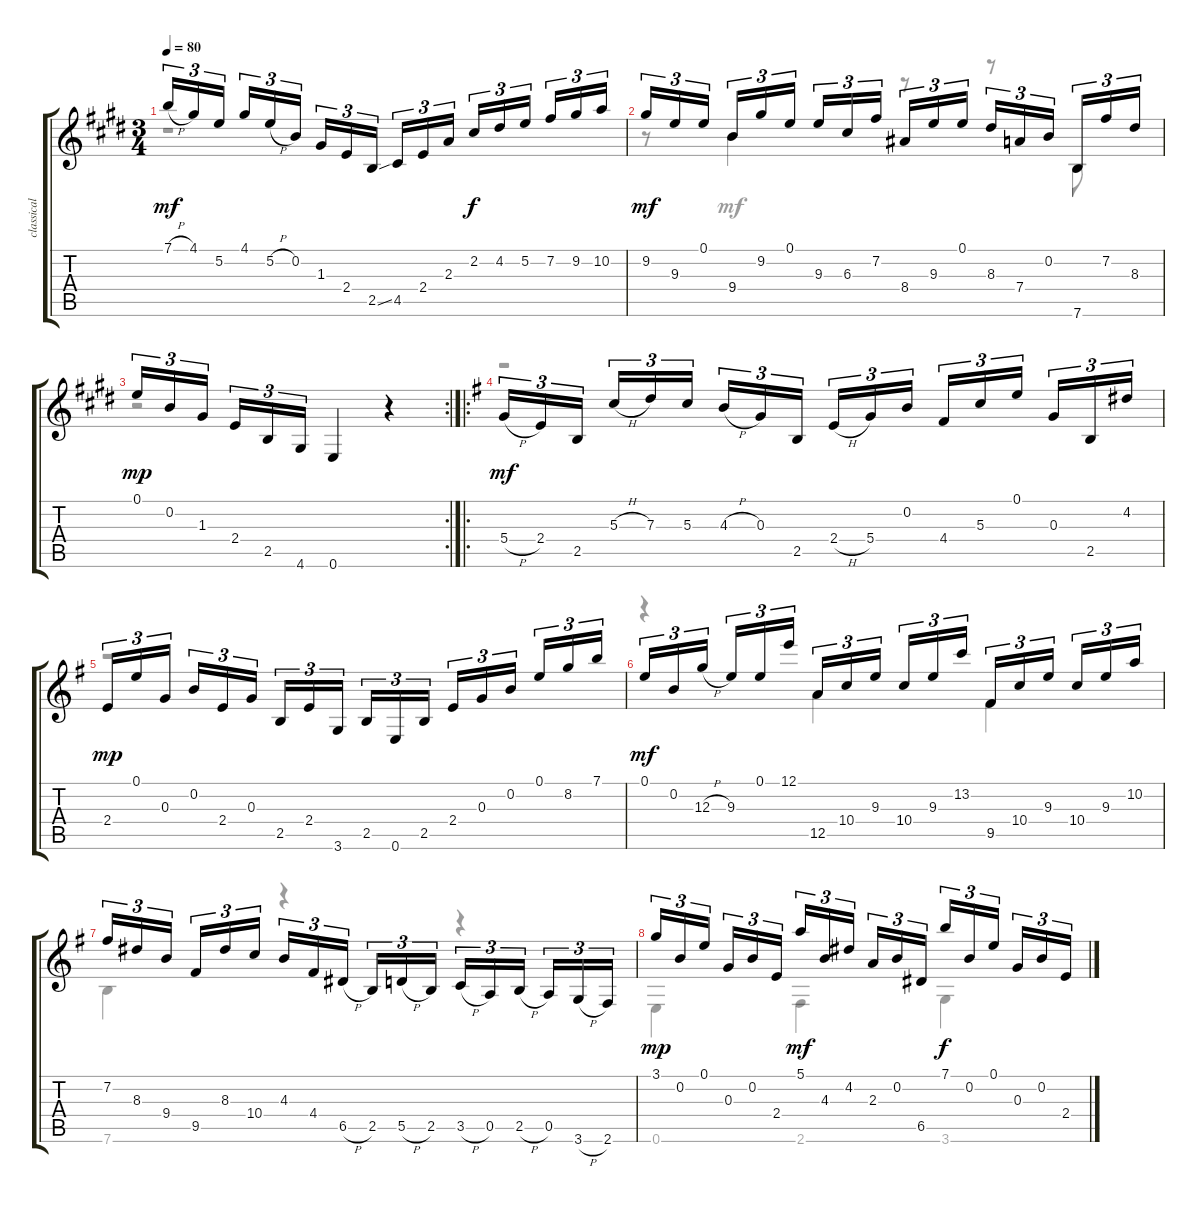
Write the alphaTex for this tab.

\track ("classical guitar" "classical ") {instrument acousticguitarnylon}
\staff {score tabs}
\tuning (E4 B3 G3 D3 A2 E2) {hide}
\voice
\ts (3 4)
\tempo 80
\clef g2
\ks c#minor
7.1{h}.16{tu (3 2) dy mf} 4.1.16{tu (3 2)} 5.2.16{tu (3 2) beam splitsecondary} 4.1.16{tu (3 2)} 5.2{h}.16{tu (3 2)} 0.2.16{tu (3 2)} 1.3.16{tu (3 2)} 2.4.16{tu (3 2)} 2.5{ss}.16{tu (3 2) beam splitsecondary} 4.5.16{tu (3 2)} 2.4.16{tu (3 2)} 2.3.16{tu (3 2)} 2.2.16{tu (3 2) dy f} 4.2.16{tu (3 2)} 5.2.16{tu (3 2) beam splitsecondary} 7.2.16{tu (3 2)} 9.2.16{tu (3 2)} 10.2.16{tu (3 2)} |
\ks e
9.2.16{tu (3 2) dy mf} 9.3.16{tu (3 2)} 0.1.16{tu (3 2) beam splitsecondary} 9.4.16{tu (3 2)} 9.2.16{tu (3 2)} 0.1.16{tu (3 2)} 9.3.16{tu (3 2)} 6.3.16{tu (3 2)} 7.2.16{tu (3 2) beam splitsecondary} 8.4.16{tu (3 2)} 9.3.16{tu (3 2)} 0.1.16{tu (3 2)} 8.3.16{tu (3 2)} 7.4.16{tu (3 2)} 0.2.16{tu (3 2) beam splitsecondary} 7.6.16{tu (3 2)} 7.2.16{tu (3 2)} 8.3.16{tu (3 2)} |
\rc 2
\ks c#minor
0.1.16{tu (3 2) dy mp} 0.2.16{tu (3 2)} 1.3.16{tu (3 2) beam splitsecondary} 2.4.16{tu (3 2)} 2.5.16{tu (3 2)} 4.6.16{tu (3 2)} 0.6.4 r.4 |
\ro
\ks g
5.4{h}.16{tu (3 2) dy mf} 2.4.16{tu (3 2)} 2.5.16{tu (3 2) beam splitsecondary} 5.3{h}.16{tu (3 2)} 7.3.16{tu (3 2)} 5.3.16{tu (3 2)} 4.3{h}.16{tu (3 2)} 0.3.16{tu (3 2)} 2.5.16{tu (3 2) beam splitsecondary} 2.4{h}.16{tu (3 2)} 5.4.16{tu (3 2)} 0.2.16{tu (3 2)} 4.4.16{tu (3 2)} 5.3.16{tu (3 2)} 0.1.16{tu (3 2) beam splitsecondary} 0.3.16{tu (3 2)} 2.5.16{tu (3 2)} 4.2.16{tu (3 2)} |
2.4.16{tu (3 2) dy mp} 0.1.16{tu (3 2)} 0.3.16{tu (3 2) beam splitsecondary} 0.2.16{tu (3 2)} 2.4.16{tu (3 2)} 0.3.16{tu (3 2)} 2.5.16{tu (3 2)} 2.4.16{tu (3 2)} 3.6.16{tu (3 2) beam splitsecondary} 2.5.16{tu (3 2)} 0.6.16{tu (3 2)} 2.5.16{tu (3 2)} 2.4.16{tu (3 2)} 0.3.16{tu (3 2)} 0.2.16{tu (3 2) beam splitsecondary} 0.1.16{tu (3 2)} 8.2.16{tu (3 2)} 7.1.16{tu (3 2)} |
0.1.16{tu (3 2) dy mf} 0.2.16{tu (3 2)} 12.3{h}.16{tu (3 2) beam splitsecondary} 9.3.16{tu (3 2)} 0.1.16{tu (3 2)} 12.1.16{tu (3 2)} 12.5.16{tu (3 2)} 10.4.16{tu (3 2)} 9.3.16{tu (3 2) beam splitsecondary} 10.4.16{tu (3 2)} 9.3.16{tu (3 2)} 13.2.16{tu (3 2)} 9.5.16{tu (3 2)} 10.4.16{tu (3 2)} 9.3.16{tu (3 2) beam splitsecondary} 10.4.16{tu (3 2)} 9.3.16{tu (3 2)} 10.2.16{tu (3 2)} |
7.2.16{tu (3 2)} 8.3.16{tu (3 2)} 9.4.16{tu (3 2) beam splitsecondary} 9.5.16{tu (3 2)} 8.3.16{tu (3 2)} 10.4.16{tu (3 2)} 4.3.16{tu (3 2)} 4.4.16{tu (3 2)} 6.5{h}.16{tu (3 2) beam splitsecondary} 2.5.16{tu (3 2)} 5.5{h}.16{tu (3 2)} 2.5.16{tu (3 2)} 3.5{h}.16{tu (3 2)} 0.5.16{tu (3 2)} 2.5{h}.16{tu (3 2) beam splitsecondary} 0.5.16{tu (3 2)} 3.6{h}.16{tu (3 2)} 2.6.16{tu (3 2)} |
3.1.16{tu (3 2) dy mp} 0.2.16{tu (3 2)} 0.1.16{tu (3 2) beam splitsecondary} 0.3.16{tu (3 2)} 0.2.16{tu (3 2)} 2.4.16{tu (3 2)} 5.1.16{tu (3 2) dy mf} 4.3.16{tu (3 2)} 4.2.16{tu (3 2) beam splitsecondary} 2.3.16{tu (3 2)} 0.2.16{tu (3 2)} 6.5.16{tu (3 2)} 7.1.16{tu (3 2) dy f} 0.2.16{tu (3 2)} 0.1.16{tu (3 2) beam splitsecondary} 0.3.16{tu (3 2)} 0.2.16{tu (3 2)} 2.4.16{tu (3 2)}
\voice
\clef g2
\ottava regular
\simile none
\ks c#minor
r.1{dy mp} |
\ks e
r.8 9.4.4{dy mf} r.8 r.8 7.6.8 |
\ks c#minor
r.2 r.4 |
\ks g
r.1 |
r.1 |
r.4 12.5.4 9.5.4 |
7.6.4 r.4 r.4 |
0.6.4{dy mp} 2.6.4{dy mf} 3.6.4{dy f}
